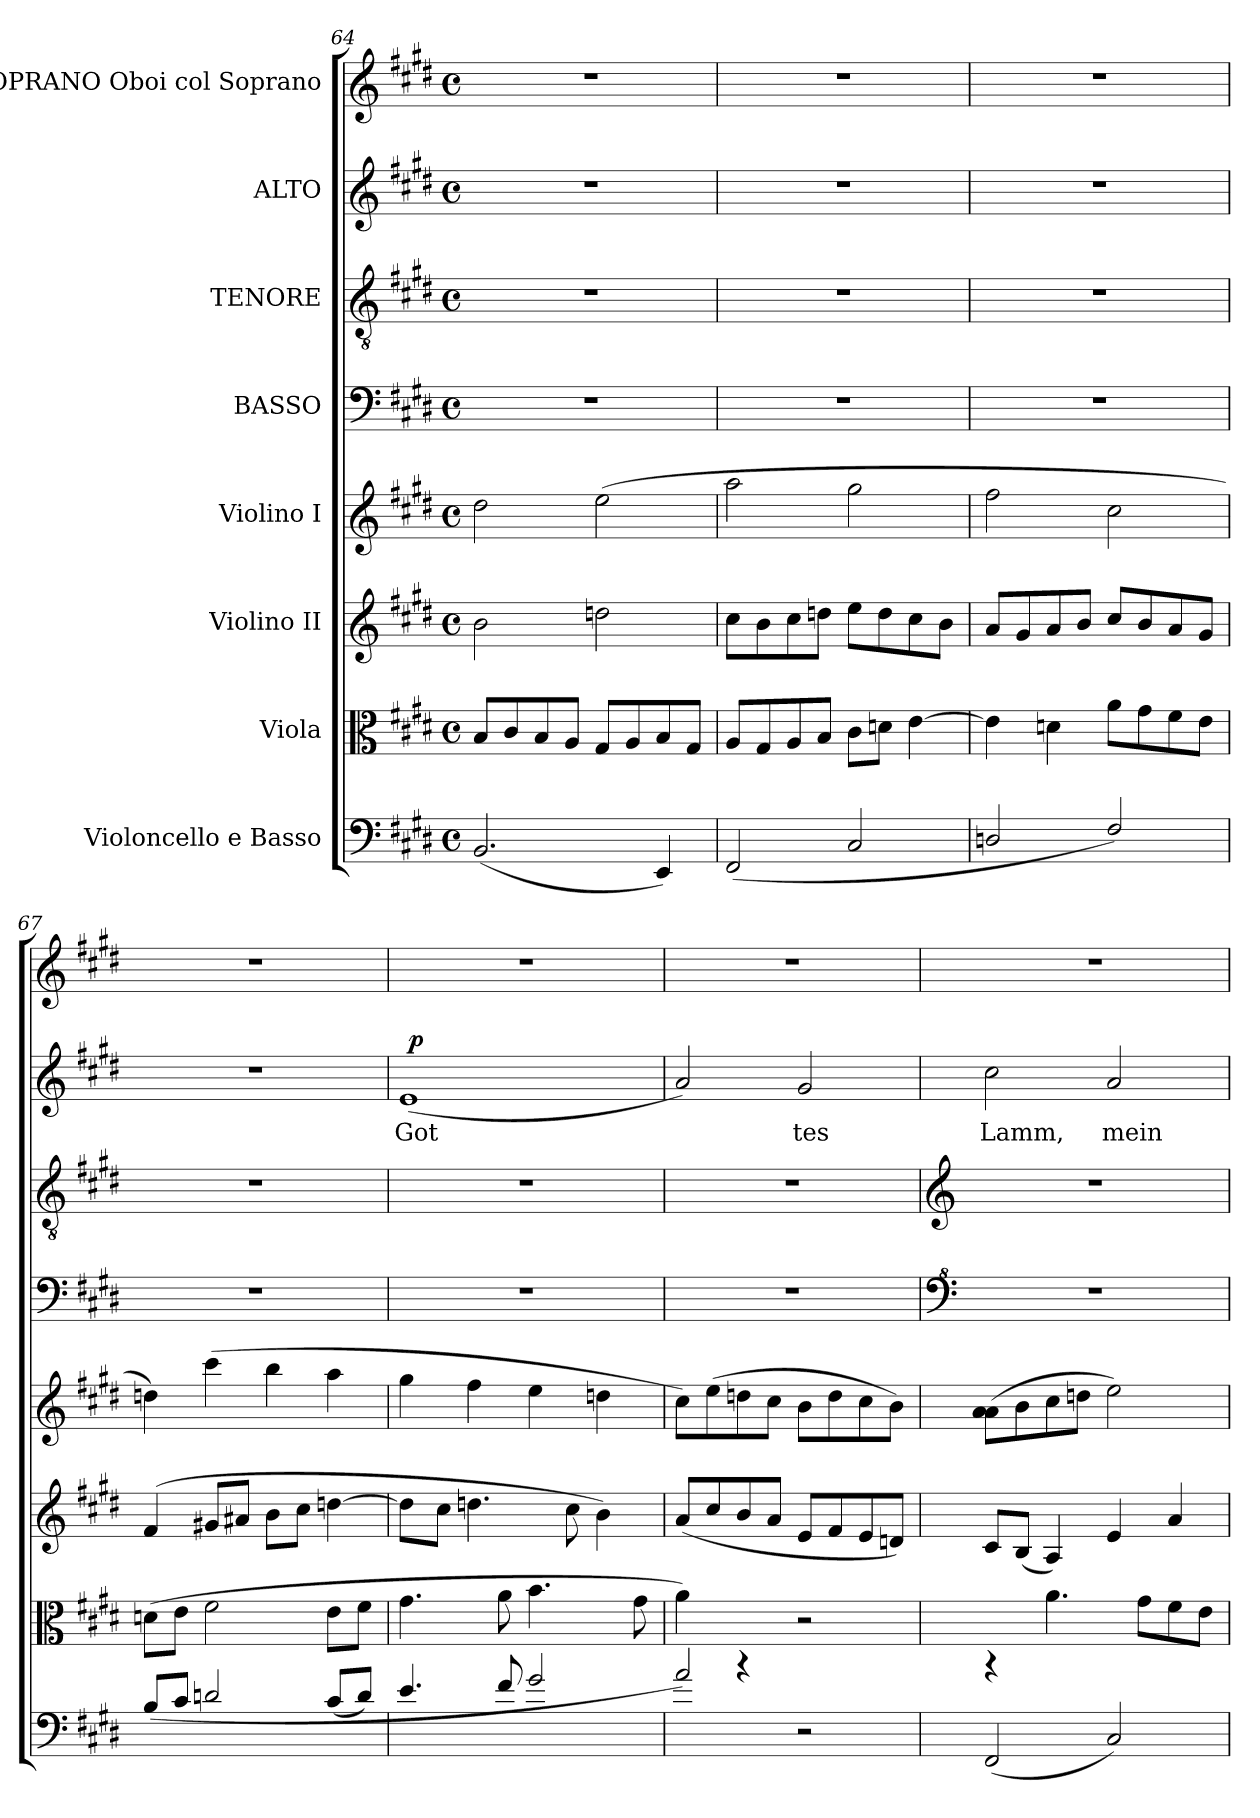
**kern	**kern	**kern	**kern	**kern	**kern	**kern	**text	**dynam	**kern
*part8	*part7	*part6	*part5	*part4	*part3	*part2	*part2	*part2	*part1
*staff8	*staff7	*staff6	*staff5	*staff4	*staff3	*staff2	*staff2	*staff2	*staff1
*I"Violoncello  e Basso	*I"Viola	*I"Violino II	*I"Violino I	*I"BASSO	*I"TENORE	*I"ALTO	*	*	*I"SOPRANO  Oboi col Soprano
*clefF4	*clefC3	*clefG2	*clefG2	*clefF4	*clefGv2	*clefG2	*	*	*clefG2
*k[f#c#g#d#]	*k[f#c#g#d#]	*k[f#c#g#d#]	*k[f#c#g#d#]	*k[f#c#g#d#]	*k[f#c#g#d#]	*k[f#c#g#d#]	*	*	*k[f#c#g#d#]
*E:	*E:	*E:	*E:	*E:	*E:	*E:	*	*	*E:
*M4/4	*M4/4	*M4/4	*M4/4	*M4/4	*M4/4	*M4/4	*	*	*M4/4
*met(c)	*met(c)	*met(c)	*met(c)	*met(c)	*met(c)	*met(c)	*	*	*met(c)
=64	=64	=64	=64	=64	=64	=64	=64	=64	=64
(>2.BB/	8B/L	2b\	2dd#\	1r	1r	1r	.	.	1r
.	8c#/	.	.	.	.	.	.	.	.
.	8B/	.	.	.	.	.	.	.	.
.	8A/J	.	.	.	.	.	.	.	.
.	8G#/L	2ddn\	(>2ee\	.	.	.	.	.	.
.	8A/	.	.	.	.	.	.	.	.
4EE/)	8B/	.	.	.	.	.	.	.	.
.	8G#/J	.	.	.	.	.	.	.	.
!!LO:PB:g=z
=65	=65	=65	=65	=65	=65	=65	=65	=65	=65
(>2FF#/	8A/L	8cc#\L	2aa\	1r	1r	1r	.	.	1r
.	8G#/	8b\	.	.	.	.	.	.	.
.	8A/	8cc#\	.	.	.	.	.	.	.
.	8B/J	8ddn\J	.	.	.	.	.	.	.
2C#/	8c#\L	8ee\L	2gg#\	.	.	.	.	.	.
.	8dn\J	8dd\	.	.	.	.	.	.	.
.	[>4e\	8cc#\	.	.	.	.	.	.	.
.	.	8b\J	.	.	.	.	.	.	.
=66	=66	=66	=66	=66	=66	=66	=66	=66	=66
2Dn/	4e\]	8a/L	2ff#\	1r	1r	1r	.	.	1r
.	.	8g#/	.	.	.	.	.	.	.
.	4dn\	8a/	.	.	.	.	.	.	.
.	.	8b/J	.	.	.	.	.	.	.
2F#/)	8a\L	8cc#/L	2cc#\	.	.	.	.	.	.
.	8g#\	8b/	.	.	.	.	.	.	.
.	8f#\	8a/	.	.	.	.	.	.	.
.	8e\J	8g#/J	.	.	.	.	.	.	.
=67	=67	=67	=67	=67	=67	=67	=67	=67	=67
(>8B/L	(>8dn\L	(>4f#/	4ddn\)	1r	1r	1r	.	.	1r
8c#/J	8e\J	.	.	.	.	.	.	.	.
2dn/	2f#\	8g#X/L	(>4ccc#\	.	.	.	.	.	.
.	.	8a#X/J	.	.	.	.	.	.	.
.	.	8b\L	4bb\	.	.	.	.	.	.
.	.	8cc#\J	.	.	.	.	.	.	.
(<8c#/L	8e\L	[>4ddn\	4aa\	.	.	.	.	.	.
8d/J)	8f#\J	.	.	.	.	.	.	.	.
=68	=68	=68	=68	=68	=68	=68	=68	=68	=68
!	!	!	!	!	!	!	!LO:LY:b:cj	!	!
*	*	*	*	*	*	*^	*	*	*
4.e/	4.g#\	8dd\L]	4gg#\	1r	1r	(>1e	64ryy	Got-	.	1r
!	!	!	!	!	!	!	!	!	!LO:DY:b	!
.	.	.	.	.	.	.	2ryy	.	p	.
.	.	8cc#\J	.	.	.	.	.	.	.	.
.	.	4.ddn\	4ff#\	.	.	.	.	.	.	.
8f#/	8a\	.	.	.	.	.	.	.	.	.
2g#/	4.b\	.	4ee\	.	.	.	.	.	.	.
.	.	.	.	.	.	.	4ryy	.	.	.
.	.	8cc#\	.	.	.	.	.	.	.	.
.	.	4b\)	4ddn\	.	.	.	.	.	.	.
.	.	.	.	.	.	.	8...ryy	.	.	.
.	8g#\	.	.	.	.	.	.	.	.	.
=69	=69	=69	=69	=69	=69	=69	=69	=69	=69	=69
!	!	!	!	!	!	!	!	!LO:LY:b:cj	!	!
*	*	*	*	*	*	*v	*v	*	*	*
2a/)	4a\)	(>8a/L	8cc#\L)	1r	1r	2a/)	--	.	1r
.	.	8cc#/	(>8ee\	.	.	.	.	.	.
.	4rAA	8b/	8ddn\	.	.	.	.	.	.
.	.	8a/J	8cc#\J	.	.	.	.	.	.
!	!	!	!	!	!	!	!LO:LY:b:cj	!	!
2r	2r	8e/L	8b\L	.	.	2g#/	-tes	.	.
.	.	8f#/	8dd\	.	.	.	.	.	.
.	.	8e/	8cc#\	.	.	.	.	.	.
.	.	8dn/J)	8b\J)	.	.	.	.	.	.
!!LO:LB:g=z
=70	=70	=70	=70	=70	=70	=70	=70	=70	=70
*	*	*	*	*clefF^4	*clefG2	*	*	*	*
!	!	!	!	!	!	!	!LO:LY:b:cj	!	!
(>2FF#/	4rAA	8c#/L	(>8a\ 8a\L	1r	1r	2cc#\	Lamm,	.	1r
.	.	(>8B/J	8b\	.	.	.	.	.	.
.	4.a\	4A/)	8cc#\	.	.	.	.	.	.
.	.	.	8ddn\J	.	.	.	.	.	.
!	!	!	!	!	!	!	!LO:LY:b:cj	!	!
2C#/)	.	4e/	2ee\)	.	.	2a/	mein	.	.
.	8g#\L	.	.	.	.	.	.	.	.
.	8f#\	4a/	.	.	.	.	.	.	.
.	8e\J	.	.	.	.	.	.	.	.
=	=	=	=	=	=	=	=	=	=
*-	*-	*-	*-	*-	*-	*-	*-	*-	*-
